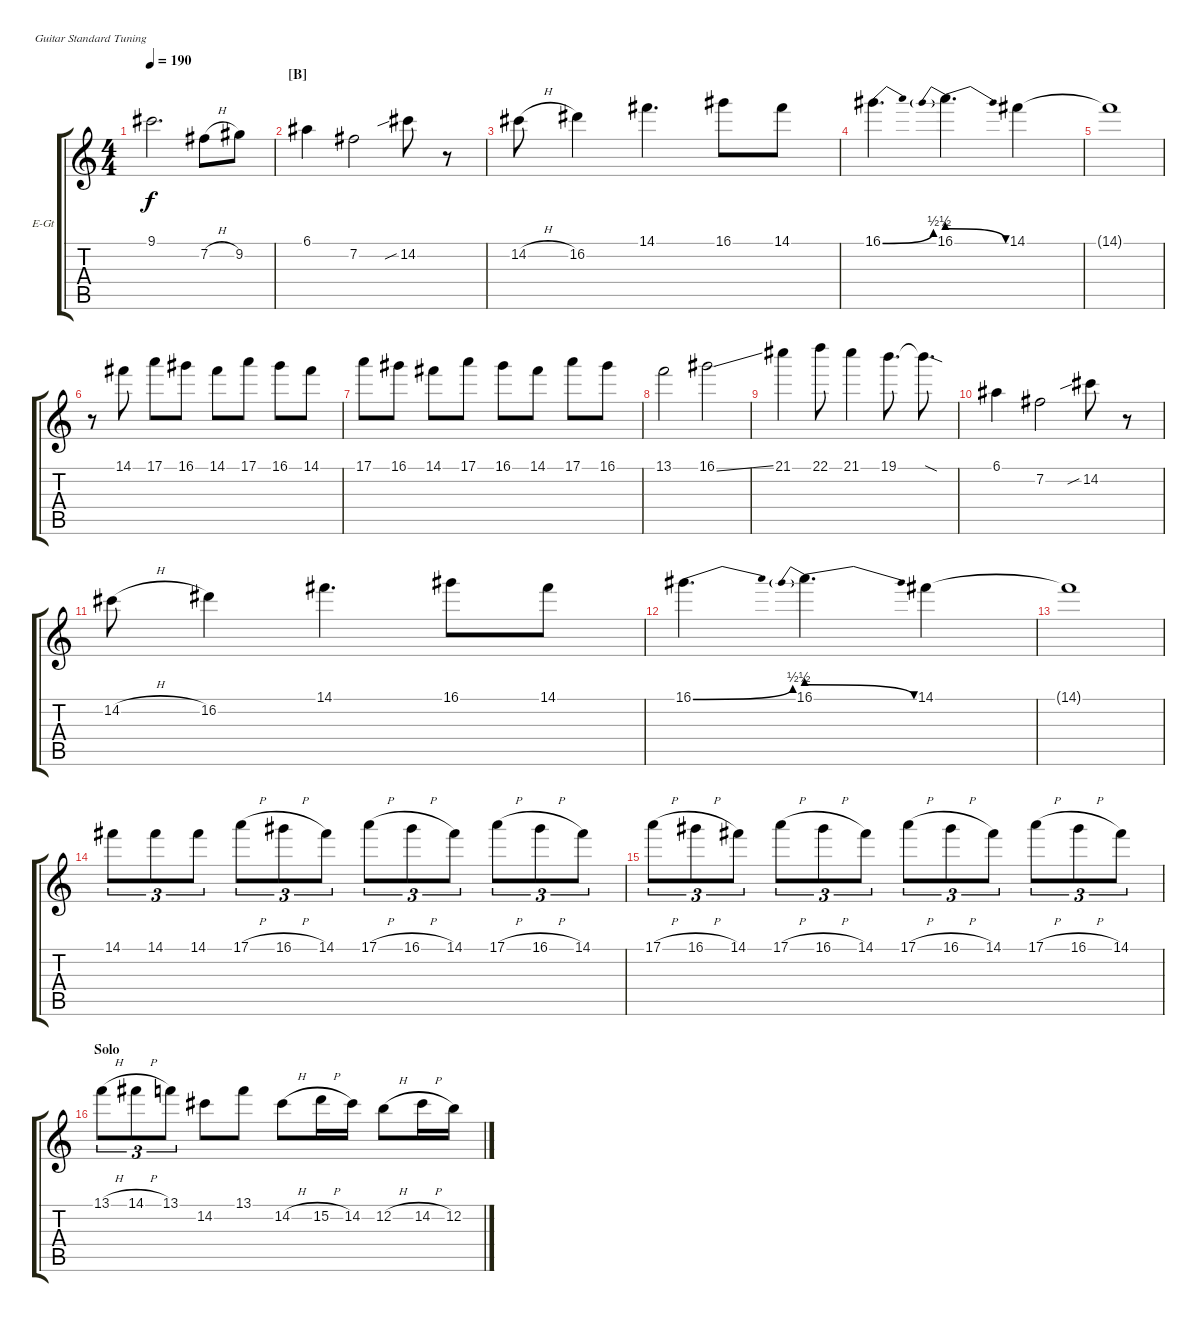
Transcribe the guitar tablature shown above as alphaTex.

\bracketExtendMode groupsimilarinstruments
\firstSystemTrackNameOrientation horizontal
\otherSystemsTrackNameOrientation horizontal
\track ("Lead guitar 1" "E-Gt") {instrument overdrivenguitar}
\staff {score tabs}
\tuning (E4 B3 G3 D3 A2 E2)
\ts (4 4)
\tempo 190
\clef g2
\ks c
9.1{t}.2{d dy f} 7.2{h}.8 9.2.8 |
\section ("B" "")
6.1.4 7.2.2 14.2{sib}.8 r.8 |
14.2{h}.8 16.2.4 14.1.4{d} 16.1.8 14.1.8 |
16.1{be (bend 0 0 4.2 2)}.4{d} 16.1{be (prebendrelease 0 2 15 0)}.4{d} 14.1.4 |
14.1{t}.1 |
r.8 14.1.8 17.1.8 16.1.8 14.1.8 17.1.8 16.1.8 14.1.8 |
17.1.8 16.1.8 14.1.8 17.1.8 16.1.8 14.1.8 17.1.8 16.1.8 |
13.1.2 16.1{ss}.2 |
21.1.4 22.1.8 21.1.4 19.1.8{d} 19.1{sod t}.8{d} |
6.1.4 7.2.2 14.2{sib}.8 r.8 |
14.2{h}.8 16.2.4 14.1.4{d} 16.1.8 14.1.8 |
16.1{be (bend 0 0 4.2 2)}.4{d} 16.1{be (prebendrelease 0 2 15 0)}.4{d} 14.1.4 |
14.1{t}.1 |
14.1.8{tu (3 2)} 14.1.8{tu (3 2)} 14.1.8{tu (3 2)} 17.1{h}.8{tu (3 2)} 16.1{h}.8{tu (3 2)} 14.1.8{tu (3 2)} 17.1{h}.8{tu (3 2)} 16.1{h}.8{tu (3 2)} 14.1.8{tu (3 2)} 17.1{h}.8{tu (3 2)} 16.1{h}.8{tu (3 2)} 14.1.8{tu (3 2)} |
17.1{h}.8{tu (3 2)} 16.1{h}.8{tu (3 2)} 14.1.8{tu (3 2)} 17.1{h}.8{tu (3 2)} 16.1{h}.8{tu (3 2)} 14.1.8{tu (3 2)} 17.1{h}.8{tu (3 2)} 16.1{h}.8{tu (3 2)} 14.1.8{tu (3 2)} 17.1{h}.8{tu (3 2)} 16.1{h}.8{tu (3 2)} 14.1.8{tu (3 2)} |
\section ("" "Solo")
13.1{h}.8{tu (3 2)} 14.1{h}.8{tu (3 2)} 13.1.8{tu (3 2)} 14.2.8 13.1.8 14.2{h}.8 15.2{h}.16 14.2.16 12.2{h}.8 14.2{h}.16 12.2.16
